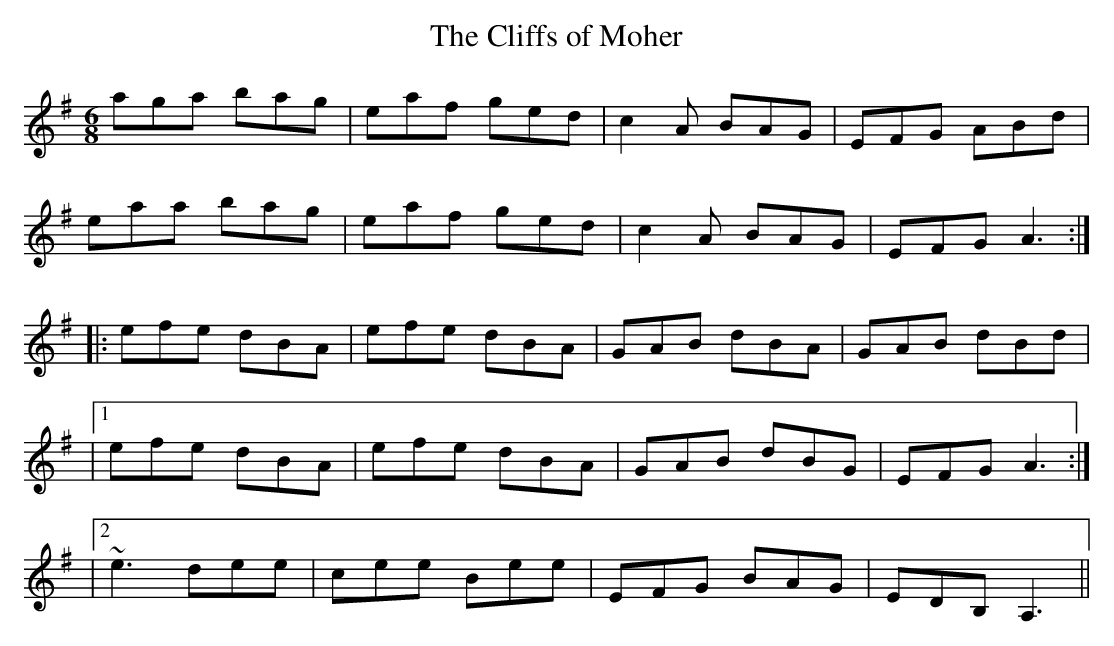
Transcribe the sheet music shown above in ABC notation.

X:1
T:Cliffs of Moher, The
M:6/8
K:Ador
aga bag|eaf ged|c2A BAG|EFG ABd|
eaa bag|eaf ged|c2A BAG|EFG A3:|
|:efe dBA|efe dBA|GAB dBA|GAB dBd|
|1 efe dBA|efe dBA|GAB dBG|EFG A3:|
|2 ~e3 dee|cee Bee|EFG BAG|EDB, A,3||
